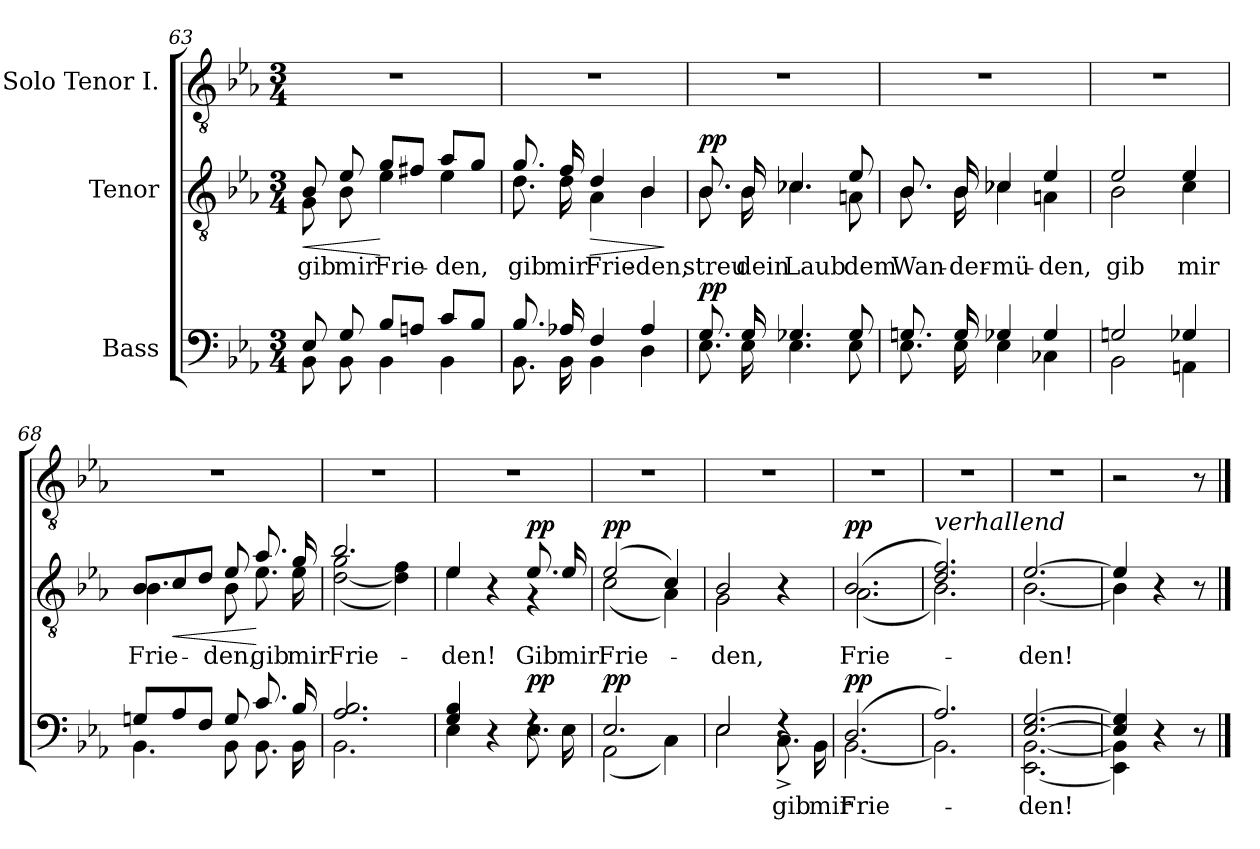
**kern	**text	**dynam	**kern	**text	**dynam	**kern
*part3	*part3	*part3	*part2	*part2	*part2	*part1
*staff3	*staff3	*staff3	*staff2	*staff2	*staff2	*staff1
*I"Bass	*	*	*I"Tenor	*	*	*I"Solo Tenor I.
*clefF4	*	*	*clefGv2	*	*	*clefGv2
*k[b-e-a-]	*	*	*k[b-e-a-]	*	*	*k[b-e-a-]
*M3/4	*	*	*M3/4	*	*	*M3/4
=63	=63	=63	=63	=63	=63	=63
*^	*	*	*	*	*	*
!	!	!	!	!	!	!LO:HP:b	!
*	*	*	*	*^	*	*	*
8E-/	8BB-\	.	.	8B-/	8G\	gib	<	2.r
8G/	8BB-\	.	.	8e-/	8B-\	mir	.	.
8B-/L	4BB-\	.	.	8g/L	4e-\	Frie-	[	.
8An/J	.	.	.	8f#X/J	.	.	.	.
8c/L	4BB-\	.	.	8a-/L	4e-\	-den,	.	.
8B-/J	.	.	.	8g/J	.	.	.	.
=64	=64	=64	=64	=64	=64	=64	=64	=64
8.B-/	8.BB-\	.	.	8.g/	8.d\	gib	.	2.r
16A-X/	16BB-\	.	.	16f/	16d\	mir	.	.
!	!	!	!	!	!	!	!LO:HP:b	!
4F/	4BB-\	.	.	4d/	4A-\	Frie-	>	.
4A-/	4D\	.	.	4B-/	4B-\	-den,	.	.
*v	*v	*	*	*	*	*	*	*
*	*	*	*v	*v	*	*	*
.	.	.	.	.	]	.
!!LO:LB:g=z
=65	=65	=65	=65	=65	=65	=65
*^	*	*	*^	*	*	*
!	!	!	!LO:DY:b	!	!	!	!LO:DY:a	!
8.G/	8.E-\	.	pp	8.B-/	8.B-\	streu	pp	2.r
16G/	16E-\	.	.	16B-/	16B-\	dein	.	.
4.G-X/	4.E-\	.	.	4.c-X/	4.c-\	Laub	.	.
8G-/	8E-\	.	.	8e-/	8An\	dem	.	.
=66	=66	=66	=66	=66	=66	=66	=66	=66
8.Gn/	8.E-\	.	.	8.B-/	8.B-\	Wan-	.	2.r
16G/	16E-\	.	.	16B-/	16B-\	-der-	.	.
4G-X/	4E-\	.	.	4c-X/	4c-\	-mü-	.	.
4G-/	4C-X\	.	.	4e-/	4An\	-den,	.	.
=67	=67	=67	=67	=67	=67	=67	=67	=67
2Gn/	2BB-\	.	.	2e-/	2B-\	gib	.	2.r
4G-X/	4AAn\	.	.	4e-/	4c\	mir	.	.
=68	=68	=68	=68	=68	=68	=68	=68	=68
8Gn/L	4.BB-\	.	.	8B-/L	4.B-\	Frie-	.	2.r
!	!	!	!	!	!	!	!LO:HP:b	!
8A-/	.	.	.	8c/	.	.	<	.
8F/J	.	.	.	8d/J	.	.	.	.
8G/	8BB-\	.	.	8e-/	8B-\	-den,	.	.
8.c/	8.BB-\	.	.	8.a-/	8.e-\	gib	[	.
16B-/	16BB-\	.	.	16g/	16e-\	mir	.	.
!!LO:LB:g=z
=69	=69	=69	=69	=69	=69	=69	=69	=69
2.A-/ 2.B-/	2.BB-\	.	.	2.b-/	(>[2d\ 2g\	Frie-	.	2.r
.	.	.	.	.	4d\] 4f\)	.	.	.
=70	=70	=70	=70	=70	=70	=70	=70	=70
4G/ 4B-/	4E-\	.	.	4e-/	4e-\	-den!	.	2.r
4r	4ryy	.	.	4r	4ryy	.	.	.
!	!	!	!LO:DY:b	!	!	!	!LO:DY:a	!
4rF	8.E-\	.	pp	8.e-/	4r	Gib	pp	.
.	16E-\	.	.	16e-/	.	mir	.	.
=71	=71	=71	=71	=71	=71	=71	=71	=71
!	!	!	!LO:DY:a	!	!	!	!LO:DY:b	!
2.E-/	(2AA-\	.	pp	(2e-/	(2c\	Frie-	pp	2.r
.	4C\)	.	.	4c/)	4A-\)	.	.	.
=72	=72	=72	=72	=72	=72	=72	=72	=72
2E-/	2E-\	.	.	2B-/	2G\	-den,	.	2.r
4rF	8.C^\	gib	.	4r	4ryy	.	.	.
.	16BB-\	mir	.	.	.	.	.	.
=73	=73	=73	=73	=73	=73	=73	=73	=73
!	!	!	!LO:DY:a	!	!	!	!LO:DY:a	!
(2.D/	[2.BB-\	Frie-	pp	(2.B-/	(2.A-\	Frie-	pp	2.r
=74	=74	=74	=74	=74	=74	=74	=74	=74
!	!	!	!	!LO:TX:a:i:t=verhallend	!	!	!	!
2.A-/)	2.BB-\]	.	.	2.d/ 2.f/)	2.B-\)	.	.	2.r
=75	=75	=75	=75	=75	=75	=75	=75	=75
[2.E-/ [2.G/	[2.EE-\ [2.BB-\	-den!	.	[2.e-/	[2.B-\	-den!	.	2.r
=76	=76	=76	=76	=76	=76	=76	=76	=76
4E-/] 4G/]	4EE-\] 4BB-\]	.	.	4e-/]	4B-\]	.	.	2r
4r	4ryy	.	.	4r	4ryy	.	.	.
8r	8ryy	.	.	8r	8ryy	.	.	8r
*v	*v	*	*	*	*	*	*	*
*	*	*	*v	*v	*	*	*
==	==	==	==	==	==	==
*-	*-	*-	*-	*-	*-	*-
